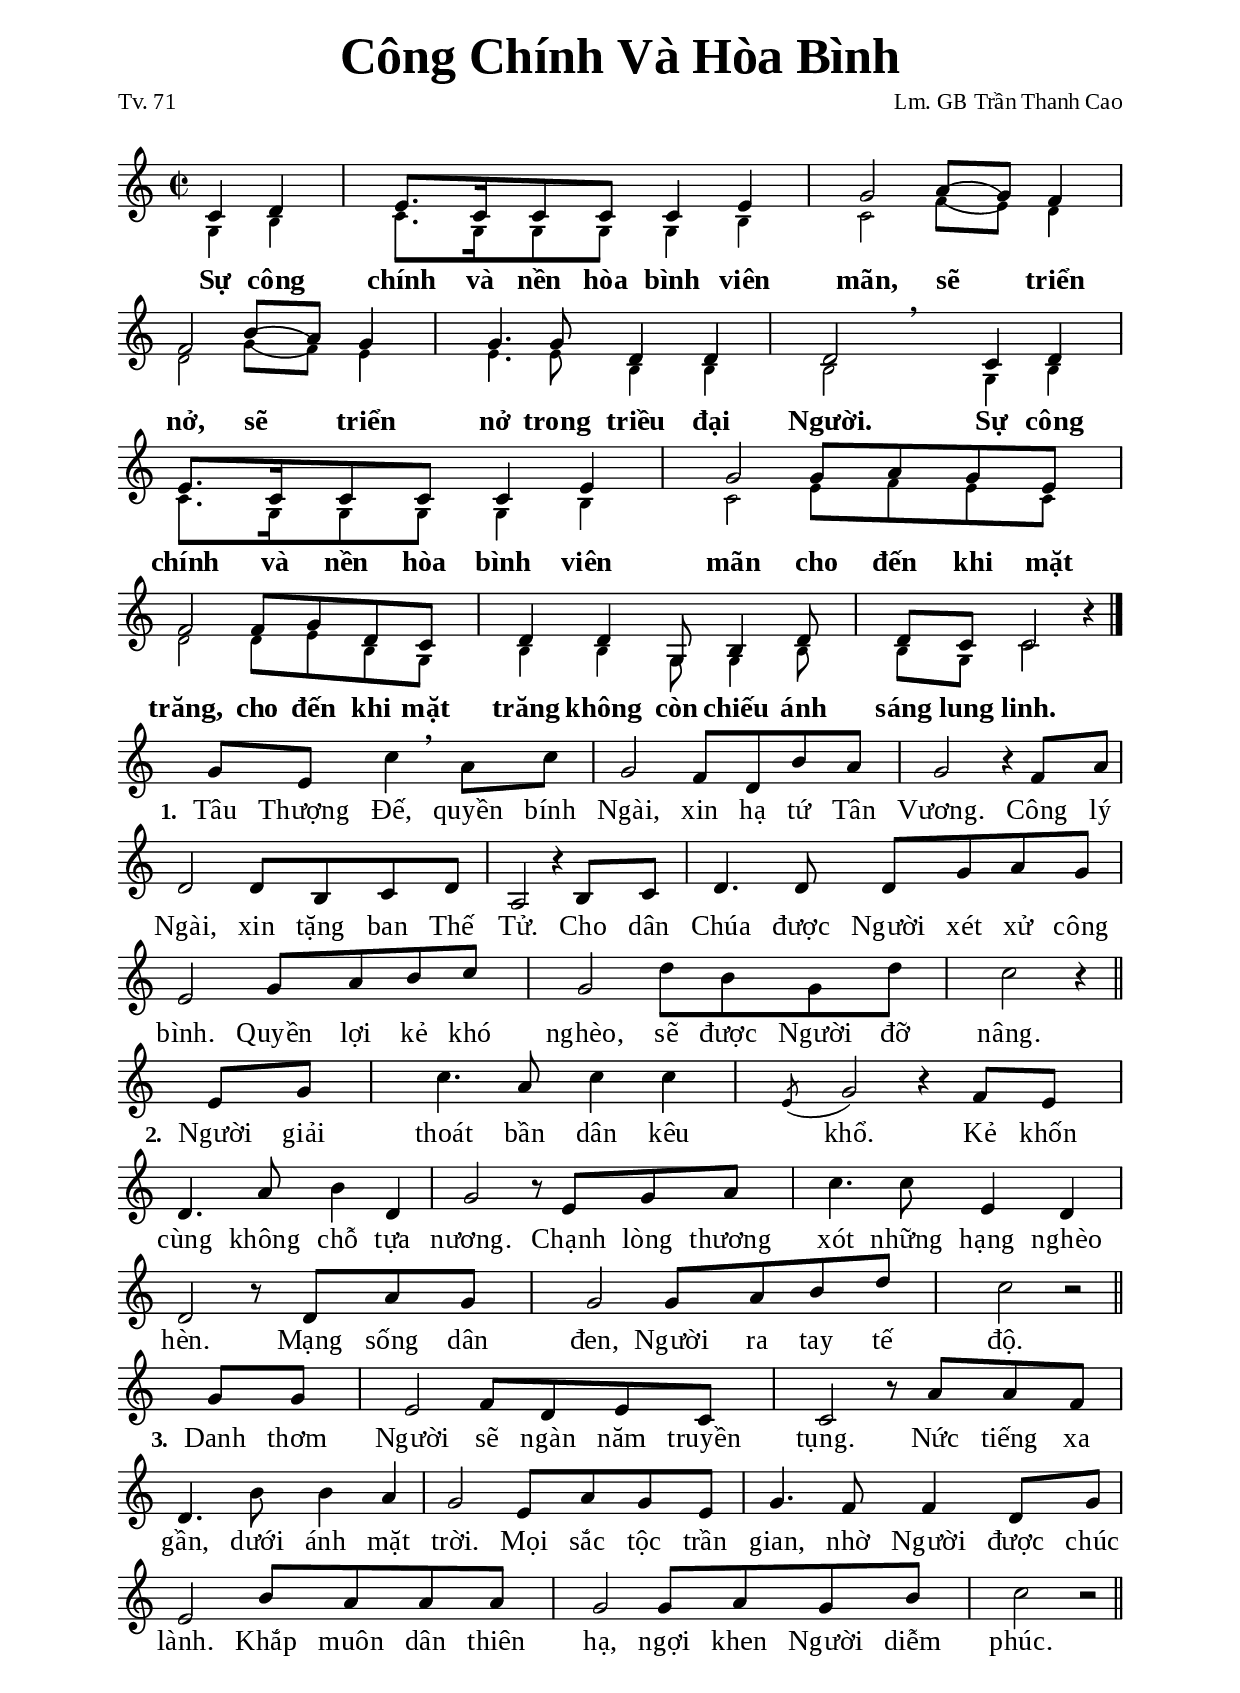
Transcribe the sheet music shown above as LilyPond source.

% Cài đặt chung
\version "2.22.1"
\include "english.ly"

\header {
  title = \markup { \fontsize #3 "Công Chính Và Hòa Bình" }
  poet = "Tv. 71"
  composer = "Lm. GB Trần Thanh Cao"
  arranger = " "
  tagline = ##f
}

\paper {
  #(set-paper-size "a4")
  top-margin = 10\mm
  bottom-margin = 10\mm
  left-margin = 20\mm
  right-margin = 20\mm
  indent = #0
  #(define fonts
    (make-pango-font-tree
      "Liberation Serif"
      "Liberation Serif"
      "Liberation Serif"
      (/ 20 20)))
  page-count = #1
  %system-system-spacing = #'((basic-distance . 12))
  %score-system-spacing = #'((basic-distance . 12))
}

% Nhạc điệp khúc
nhacDiepKhucSop = \relative c' {
  \partial 2 c4 d |
  e8. c16 c8 c c4 e |
  g2 a8 _(g) f4 |
  f2 b8 _(a) g4 |
  g4. g8 d4 d |
  d2 \breathe c4 d |
  e8. c16 c8 c c4 e |
  g2 g8 a g e |
  f2 f8 g d c |
  d4 d g,8 b4 d8 |
  d c c2 r4 \bar "|."
}

nhacDiepKhucBas = \relative c' {
  \override NoteHead.font-size = #-2
  \partial 2 g4 b |
  c8. g16 g8 g g4 b |
  c2 f8 ^(e) d4 |
  d2 g8 ^(f) e4 |
  e4. e8 b4 b |
  b2 g4 b |
  c8. g16 g8 g g4 b |
  c2 e8 f e c |
  d2 d8 e b g |
  b4 b g8 g4 b8 |
  b g c2 r4
}

% Nhạc phiên khúc
nhacPhienKhucMot = \relative c'' {
  \partial 2. g8 e c'4 \breathe a8 c |
  g2 f8 d b' a |
  g2 r4 f8 a |
  d,2 d8 b c d |
  a2 r4 b8 c |
  d4. d8 d g a g |
  e2 g8 a b c |
  g2 d'8 b g d' |
  c2 r4 \bar "||"
}

nhacPhienKhucHai = \relative c' {
  \partial 4 e8 g |
  c4. a8 c4 c |
  \acciaccatura e,8 g2 r4 f8 e |
  d4. a'8 b4 d, |
  g2 r8 e g a |
  c4. c8 e,4 d |
  d2 r8 d8 a' g |
  g2 g8 a b d |
  c2 r \bar "||"
}

nhacPhienKhucBa = \relative c' {
  \partial 4 g'8 g |
  e2 f8 d e c |
  c2 r8 a' a f |
  d4. b'8 b4 a |
  g2 e8 a g e |
  g4. f8 f4d8 g |
  e2 b'8 a a a |
  g2 g8 a g b |
  c2 r \bar "||"
}

% Lời điệp khúc
loiDiepKhuc = \lyricmode {
  Sự công chính và nền hòa bình viên mãn, sẽ triển nở,
  sẽ triển nở trong triều đại Người.
  Sự công chính và nền hòa bình viên mãn
  cho đến khi mặt trăng,
  cho đến khi mặt trăng không còn chiếu ánh sáng lung linh.
}

% Lời phiên khúc
loiPhienKhucMot = \lyricmode {
  \set stanza = #"1. "
  Tâu Thượng Đế, quyền bính Ngài, xin hạ tứ Tân Vương.
  Công lý Ngài, xin tặng ban Thế Tử.
  Cho dân Chúa được Người xét xử công bình.
  Quyền lợi kẻ khó nghèo, sẽ được Người đỡ nâng.
}

loiPhienKhucHai = \lyricmode {
  \set stanza = #"2. "
  Người giải thoát bần dân kêu khổ.
  Kẻ khốn cùng không chỗ tựa nương.
  Chạnh lòng thương xót những hạng nghèo hèn.
  Mạng sống dân đen, Người ra tay tế độ.
}

loiPhienKhucBa = \lyricmode {
  \set stanza = #"3. "
  Danh thơm Người sẽ ngàn năm truyền tụng.
  Nức tiếng xa gần, dưới ánh mặt trời.
  Mọi sắc tộc trần gian, nhờ Người được chúc lành.
  Khắp muôn dân thiên hạ, ngợi khen Người diễm phúc.
}


% Dàn trang
\score {
  \new ChoirStaff <<
    \new Staff = diepKhuc \with {
        \consists "Merge_rests_engraver"
        %\magnifyStaff #(magstep +1)
      }
      <<
      \new Voice = beSop {
        \voiceOne \key c \major \time 2/2 \nhacDiepKhucSop
      }
      \new Voice = beBas {
        \voiceTwo \key c \major \time 2/2 \nhacDiepKhucBas
      }
    >>
    \new Lyrics \lyricsto beSop \loiDiepKhuc
  >>
  \layout {
    \override Lyrics.LyricText.font-series = #'bold
    \override Lyrics.LyricText.font-size = #+2
    \override Lyrics.LyricSpace.minimum-distance = #0.5
    \override Score.BarNumber.break-visibility = ##(#f #f #f)
    \override Score.SpacingSpanner.uniform-stretching = ##t
    \override Score.SpacingSpanner packed-spacing = ##t
  }
}

\score {
  \new ChoirStaff <<
    \new Staff = phienKhuc \with {
        %\magnifyStaff #(magstep +1)
      }
      <<
      \new Voice = beSop {
        \key c \major \time 2/2 \nhacPhienKhucMot
      }
    >>
    \new Lyrics \lyricsto beSop \loiPhienKhucMot
  >>
  \layout {
    \override Staff.TimeSignature.transparent = ##t
    \override Lyrics.LyricText.font-size = #+2
    \override Lyrics.LyricSpace.minimum-distance = #2
    \override Score.BarNumber.break-visibility = ##(#f #f #f)
    \override Score.SpacingSpanner.uniform-stretching = ##t
    \override Score.SpacingSpanner packed-spacing = ##t
  }
}

\score {
  \new ChoirStaff <<
    \new Staff = phienKhuc \with {
        %\magnifyStaff #(magstep +1)
      }
      <<
      \new Voice = beSop {
        \key c \major \time 2/2 \nhacPhienKhucHai
      }
    >>
    \new Lyrics \lyricsto beSop \loiPhienKhucHai
  >>
  \layout {
    \override Staff.TimeSignature.transparent = ##t
    \override Lyrics.LyricText.font-size = #+2
    \override Lyrics.LyricSpace.minimum-distance = #1.5
    \override Score.BarNumber.break-visibility = ##(#f #f #f)
    \override Score.SpacingSpanner.uniform-stretching = ##t
    \override Score.SpacingSpanner packed-spacing = ##t
  }
}

\score {
  \new ChoirStaff <<
    \new Staff = phienKhuc \with {
        %\magnifyStaff #(magstep +1)
      }
      <<
      \new Voice = beSop {
        \key c \major \time 2/2 \nhacPhienKhucBa
      }
    >>
    \new Lyrics \lyricsto beSop \loiPhienKhucBa
  >>
  \layout {
    \override Staff.TimeSignature.transparent = ##t
    \override Lyrics.LyricText.font-size = #+2
    \override Lyrics.LyricSpace.minimum-distance = #2
    \override Score.BarNumber.break-visibility = ##(#f #f #f)
    \override Score.SpacingSpanner.uniform-stretching = ##t
    \override Score.SpacingSpanner packed-spacing = ##t
  }
}
